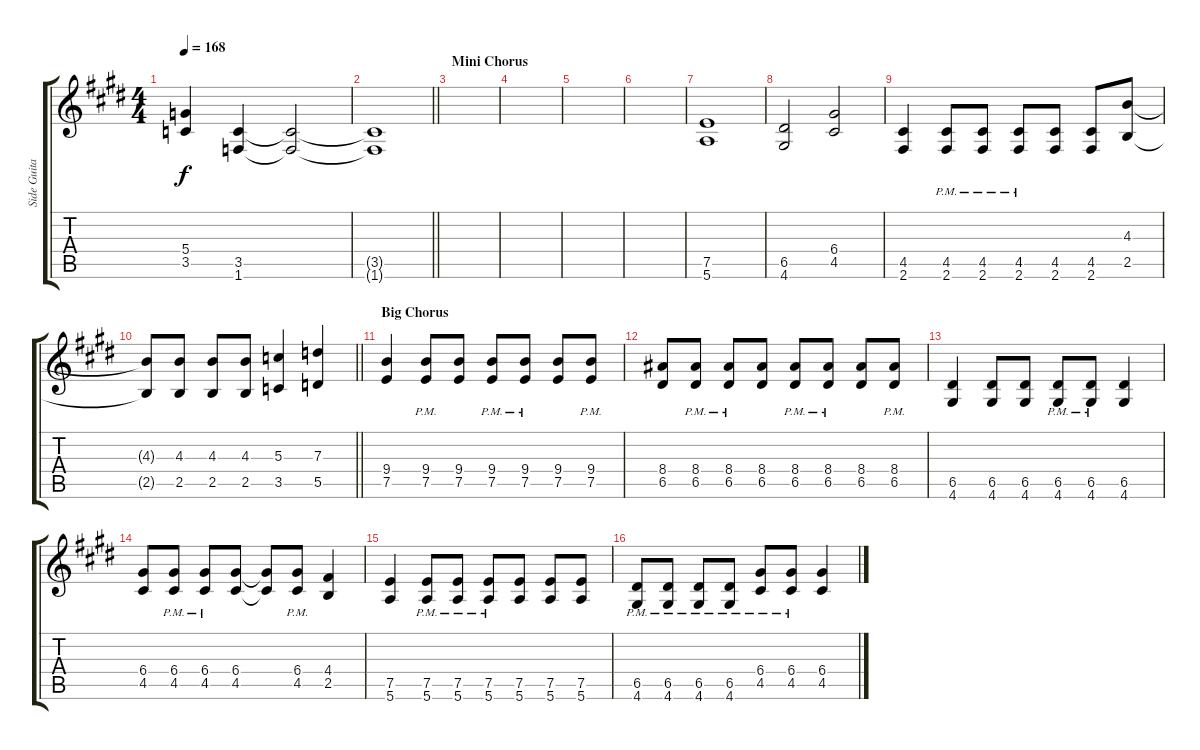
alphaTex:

\track ("Side Guitar" "Side Guita") {instrument distortionguitar}
\staff {score tabs}
\tuning (E4 B3 G3 D3 A2 E2) {hide}
\ts (4 4)
\tempo 168
\clef g2
\ks e
(5.4{t} 3.5{t}).4{dy f} (3.5 1.6).4 (3.5{t} 1.6{t}).2 |
\barLineRight lightlight
(3.5{t} 1.6{t}).1 |
\section ("" "Mini Chorus")
|
|
|
|
(7.5 5.6).1 |
(6.5 4.6).2 (6.4 4.5).2 |
(4.5 2.6).4 (4.5{pm} 2.6{pm}).8 (4.5{pm} 2.6{pm}).8 (4.5{pm} 2.6{pm}).8 (4.5 2.6).8 (4.5 2.6).8 (4.3 2.5).8 |
\barLineRight lightlight
(4.3{t} 2.5{t}).8 (4.3 2.5).8 (4.3 2.5).8 (4.3 2.5).8 (5.3 3.5).4 (7.3 5.5).4 |
\section ("" "Big Chorus")
(9.4 7.5).4 (9.4{pm} 7.5{pm}).8 (9.4 7.5).8 (9.4{pm} 7.5{pm}).8 (9.4{pm} 7.5{pm}).8 (9.4 7.5).8 (9.4{pm} 7.5{pm}).8 |
(8.4 6.5).8 (8.4{pm} 6.5{pm}).8 (8.4{pm} 6.5{pm}).8 (8.4 6.5).8 (8.4{pm} 6.5{pm}).8 (8.4{pm} 6.5{pm}).8 (8.4 6.5).8 (8.4{pm} 6.5{pm}).8 |
(6.5 4.6).4 (6.5 4.6).8 (6.5 4.6).8 (6.5{pm} 4.6{pm}).8 (6.5{pm} 4.6{pm}).8 (6.5 4.6).4 |
(6.4 4.5).8 (6.4{pm} 4.5{pm}).8 (6.4{pm} 4.5{pm}).8 (6.4 4.5).8 (6.4{t} 4.5{t}).8 (6.4{pm} 4.5{pm}).8 (4.4 2.5).4 |
(7.5 5.6).4 (7.5{pm} 5.6{pm}).8 (7.5{pm} 5.6{pm}).8 (7.5{pm} 5.6{pm}).8 (7.5 5.6).8 (7.5 5.6).8 (7.5 5.6).8 |
(6.5{pm} 4.6{pm}).8 (6.5{pm} 4.6{pm}).8 (6.5{pm} 4.6{pm}).8 (6.5{pm} 4.6{pm}).8 (6.4{pm} 4.5{pm}).8 (6.4{pm} 4.5{pm}).8 (6.4 4.5).4
